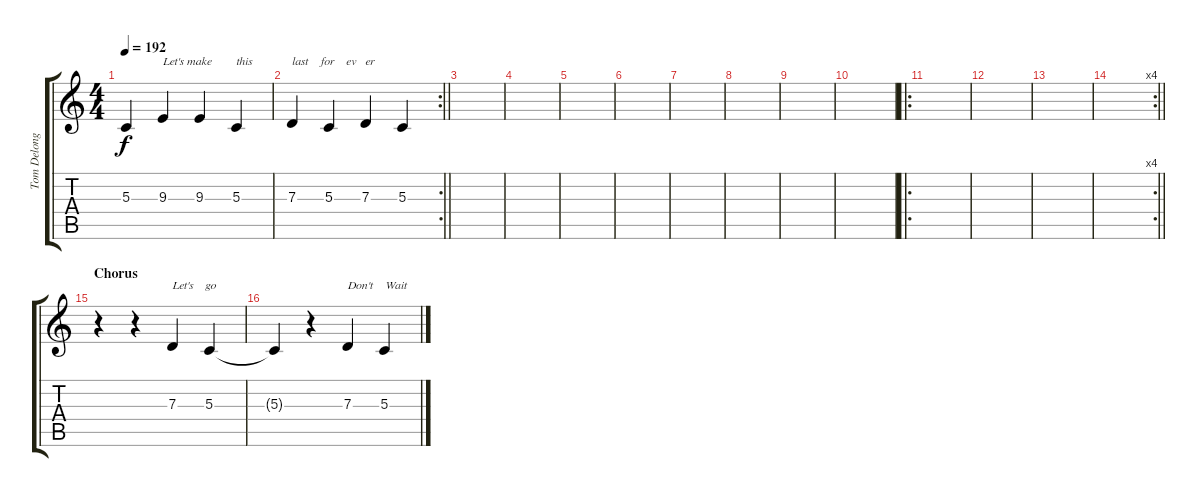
\track ("Tom Delonge (Vocals)" "Tom Delong") {instrument flute}
\staff {score tabs}
\tuning (E4 B3 G3 D3 A2 E2) {hide}
\ts (4 4)
\tempo 192
\clef g2
\ks c
5.3{t}.4{dy f} 9.3.4{txt "Let's make"} 9.3.4 5.3.4{txt "this"} |
\rc 2
\barLineRight lightlight
7.3.4{txt "last    for    ev   er"} 5.3.4 7.3.4 5.3.4 |
|
|
|
|
|
|
|
|
\ro
|
|
|
\rc 4
\barLineRight lightlight
|
\section ("" "Chorus")
r.4 r.4 7.3.4{txt "Let's    go"} 5.3.4 |
5.3{t}.4 r.4 7.3.4{txt "Don't    Wait"} 5.3.4
